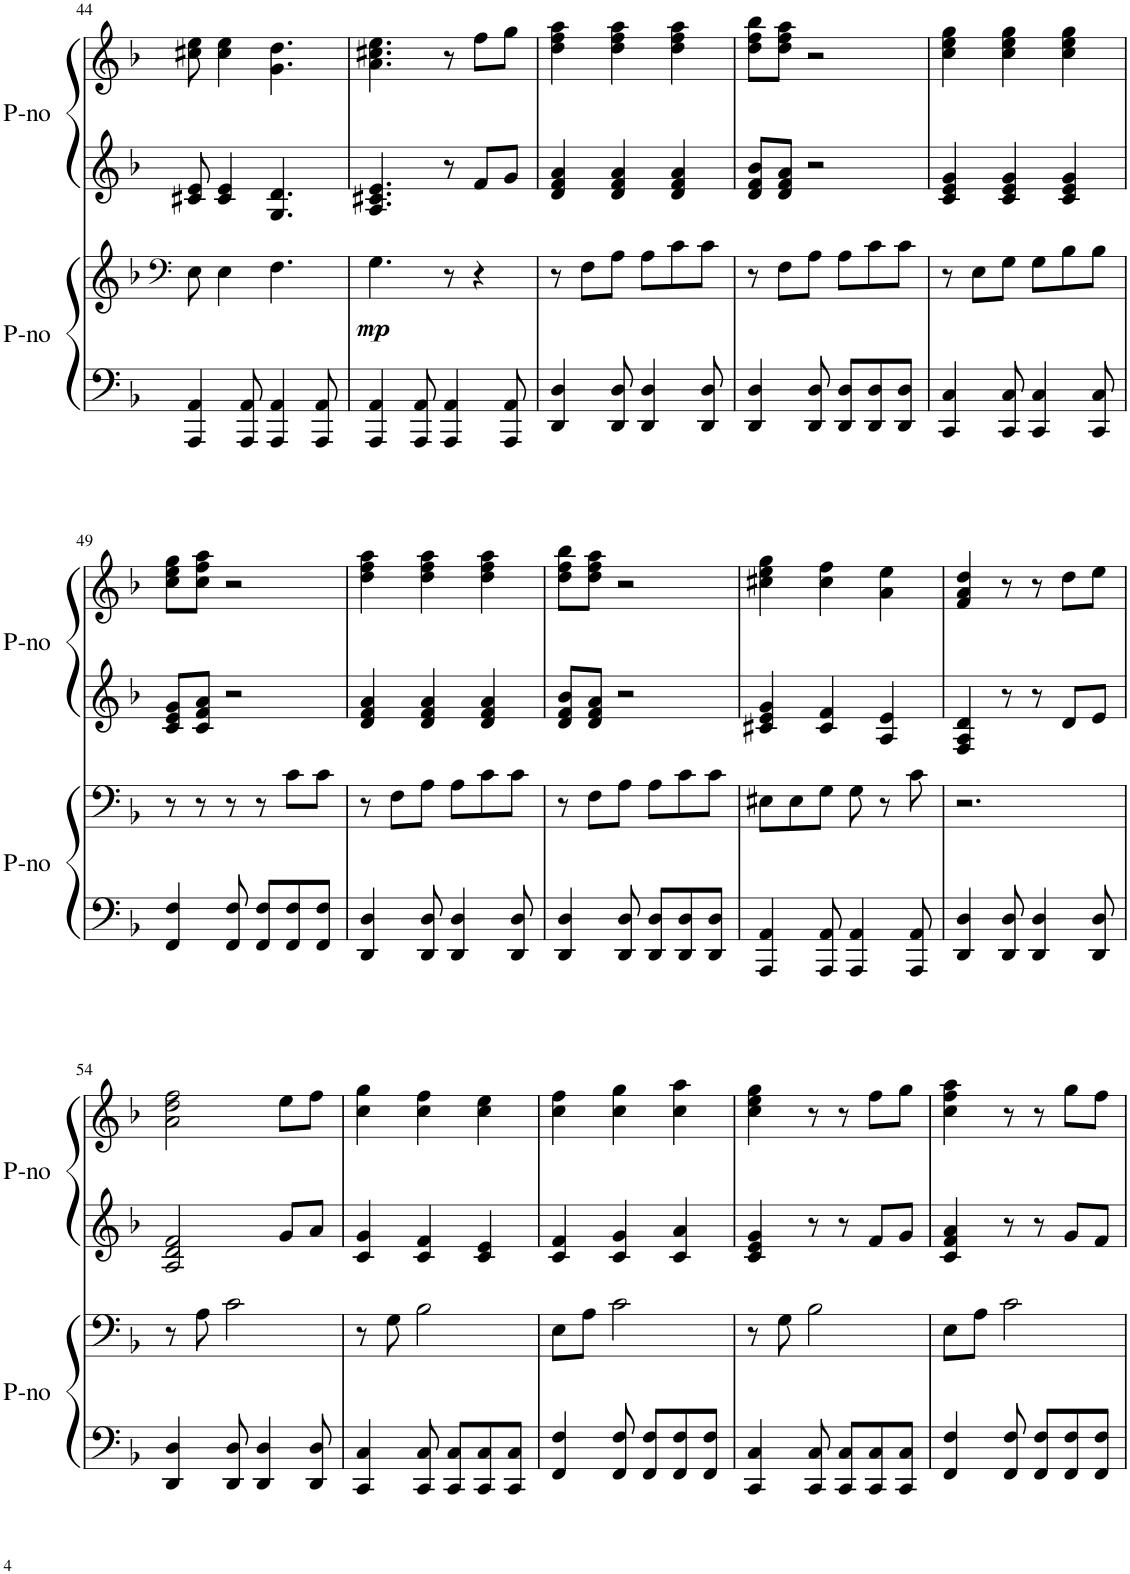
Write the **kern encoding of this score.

**kern	**kern	**dynam	**kern	**kern
*part2	*part2	*part2	*part1	*part1
*staff4	*staff3	*staff3/4	*staff2	*staff1
*I"Piano	*	*	*I"Piano	*
*I'P-no	*	*	*I'P-no	*
!!LO:PB:g=z
*clefF4	*clefF4	*	*clefG2	*clefG2
*k[b-]	*k[b-]	*	*k[b-]	*k[b-]
*M6/8	*M6/8	*	*M6/8	*M6/8
=44	=44	=44	=44	=44
4AAA/ 4AA/	8E\	.	8c#X/ 8e/	8cc#X\ 8ee\
.	4E\	.	4c#/ 4e/	4cc#\ 4ee\
8AAA/ 8AA/	.	.	.	.
4AAA/ 4AA/	4.F\	.	4.G/ 4.d/	4.g\ 4.dd\
8AAA/ 8AA/	.	.	.	.
=45	=45	=45	=45	=45
!	!	!LO:DY:b	!	!
4AAA/ 4AA/	4.G\	mp	4.A/ 4.c#X/ 4.e/	4.a\ 4.cc#X\ 4.ee\
8AAA/ 8AA/	.	.	.	.
4AAA/ 4AA/	8r	.	8r	8r
.	4r	.	8f/L	8ff\L
8AAA/ 8AA/	.	.	8g/J	8gg\J
=46	=46	=46	=46	=46
4DD/ 4D/	8r	.	4d/ 4f/ 4a/	4dd\ 4ff\ 4aa\
.	8F\L	.	.	.
8DD/ 8D/	8A\J	.	4d/ 4f/ 4a/	4dd\ 4ff\ 4aa\
4DD/ 4D/	8A\L	.	.	.
.	8c\	.	4d/ 4f/ 4a/	4dd\ 4ff\ 4aa\
8DD/ 8D/	8c\J	.	.	.
=47	=47	=47	=47	=47
4DD/ 4D/	8r	.	8d/ 8f/ 8b-/L	8dd\ 8ff\ 8bb-\L
.	8F\L	.	8d/ 8f/ 8a/J	8dd\ 8ff\ 8aa\J
8DD/ 8D/	8A\J	.	2r	2r
8DD/ 8D/L	8A\L	.	.	.
8DD/ 8D/	8c\	.	.	.
8DD/ 8D/J	8c\J	.	.	.
=48	=48	=48	=48	=48
4CC/ 4C/	8r	.	4c/ 4e/ 4g/	4cc\ 4ee\ 4gg\
.	8E\L	.	.	.
8CC/ 8C/	8G\J	.	4c/ 4e/ 4g/	4cc\ 4ee\ 4gg\
4CC/ 4C/	8G\L	.	.	.
.	8B-\	.	4c/ 4e/ 4g/	4cc\ 4ee\ 4gg\
8CC/ 8C/	8B-\J	.	.	.
!!LO:LB:g=z
=49	=49	=49	=49	=49
4FF/ 4F/	8r	.	8c/ 8e/ 8g/L	8cc\ 8ee\ 8gg\L
.	8r	.	8c/ 8f/ 8a/J	8cc\ 8ff\ 8aa\J
8FF/ 8F/	8r	.	2r	2r
8FF/ 8F/L	8r	.	.	.
8FF/ 8F/	8c\L	.	.	.
8FF/ 8F/J	8c\J	.	.	.
=50	=50	=50	=50	=50
4DD/ 4D/	8r	.	4d/ 4f/ 4a/	4dd\ 4ff\ 4aa\
.	8F\L	.	.	.
8DD/ 8D/	8A\J	.	4d/ 4f/ 4a/	4dd\ 4ff\ 4aa\
4DD/ 4D/	8A\L	.	.	.
.	8c\	.	4d/ 4f/ 4a/	4dd\ 4ff\ 4aa\
8DD/ 8D/	8c\J	.	.	.
=51	=51	=51	=51	=51
4DD/ 4D/	8r	.	8d/ 8f/ 8b-/L	8dd\ 8ff\ 8bb-\L
.	8F\L	.	8d/ 8f/ 8a/J	8dd\ 8ff\ 8aa\J
8DD/ 8D/	8A\J	.	2r	2r
8DD/ 8D/L	8A\L	.	.	.
8DD/ 8D/	8c\	.	.	.
8DD/ 8D/J	8c\J	.	.	.
=52	=52	=52	=52	=52
4AAA/ 4AA/	8E#X\L	.	4c#X/ 4e/ 4g/	4cc#X\ 4ee\ 4gg\
.	8E#\	.	.	.
8AAA/ 8AA/	8G\J	.	4c#/ 4f/	4cc#\ 4ff\
4AAA/ 4AA/	8G\	.	.	.
.	8r	.	4A/ 4e/	4a\ 4ee\
8AAA/ 8AA/	8c\	.	.	.
=53	=53	=53	=53	=53
4DD/ 4D/	2.r	.	4F/ 4A/ 4d/	4f/ 4a/ 4dd/
8DD/ 8D/	.	.	8r	8r
4DD/ 4D/	.	.	8r	8r
.	.	.	8d/L	8dd\L
8DD/ 8D/	.	.	8e/J	8ee\J
!!LO:LB:g=z
=54	=54	=54	=54	=54
4DD/ 4D/	8r	.	2A/ 2d/ 2f/	2a\ 2dd\ 2ff\
.	8A\	.	.	.
8DD/ 8D/	2c\	.	.	.
4DD/ 4D/	.	.	.	.
.	.	.	8g/L	8ee\L
8DD/ 8D/	.	.	8a/J	8ff\J
=55	=55	=55	=55	=55
4CC/ 4C/	8r	.	4c/ 4g/	4cc\ 4gg\
.	8G\	.	.	.
8CC/ 8C/	2B-\	.	4c/ 4f/	4cc\ 4ff\
8CC/ 8C/L	.	.	.	.
8CC/ 8C/	.	.	4c/ 4e/	4cc\ 4ee\
8CC/ 8C/J	.	.	.	.
=56	=56	=56	=56	=56
4FF/ 4F/	8E\L	.	4c/ 4f/	4cc\ 4ff\
.	8A\J	.	.	.
8FF/ 8F/	2c\	.	4c/ 4g/	4cc\ 4gg\
8FF/ 8F/L	.	.	.	.
8FF/ 8F/	.	.	4c/ 4a/	4cc\ 4aa\
8FF/ 8F/J	.	.	.	.
=57	=57	=57	=57	=57
4CC/ 4C/	8r	.	4c/ 4e/ 4g/	4cc\ 4ee\ 4gg\
.	8G\	.	.	.
8CC/ 8C/	2B-\	.	8r	8r
8CC/ 8C/L	.	.	8r	8r
8CC/ 8C/	.	.	8f/L	8ff\L
8CC/ 8C/J	.	.	8g/J	8gg\J
=58	=58	=58	=58	=58
4FF/ 4F/	8E\L	.	4c/ 4f/ 4a/	4cc\ 4ff\ 4aa\
.	8A\J	.	.	.
8FF/ 8F/	2c\	.	8r	8r
8FF/ 8F/L	.	.	8r	8r
8FF/ 8F/	.	.	8g/L	8gg\L
8FF/ 8F/J	.	.	8f/J	8ff\J
=	=	=	=	=
*-	*-	*-	*-	*-
